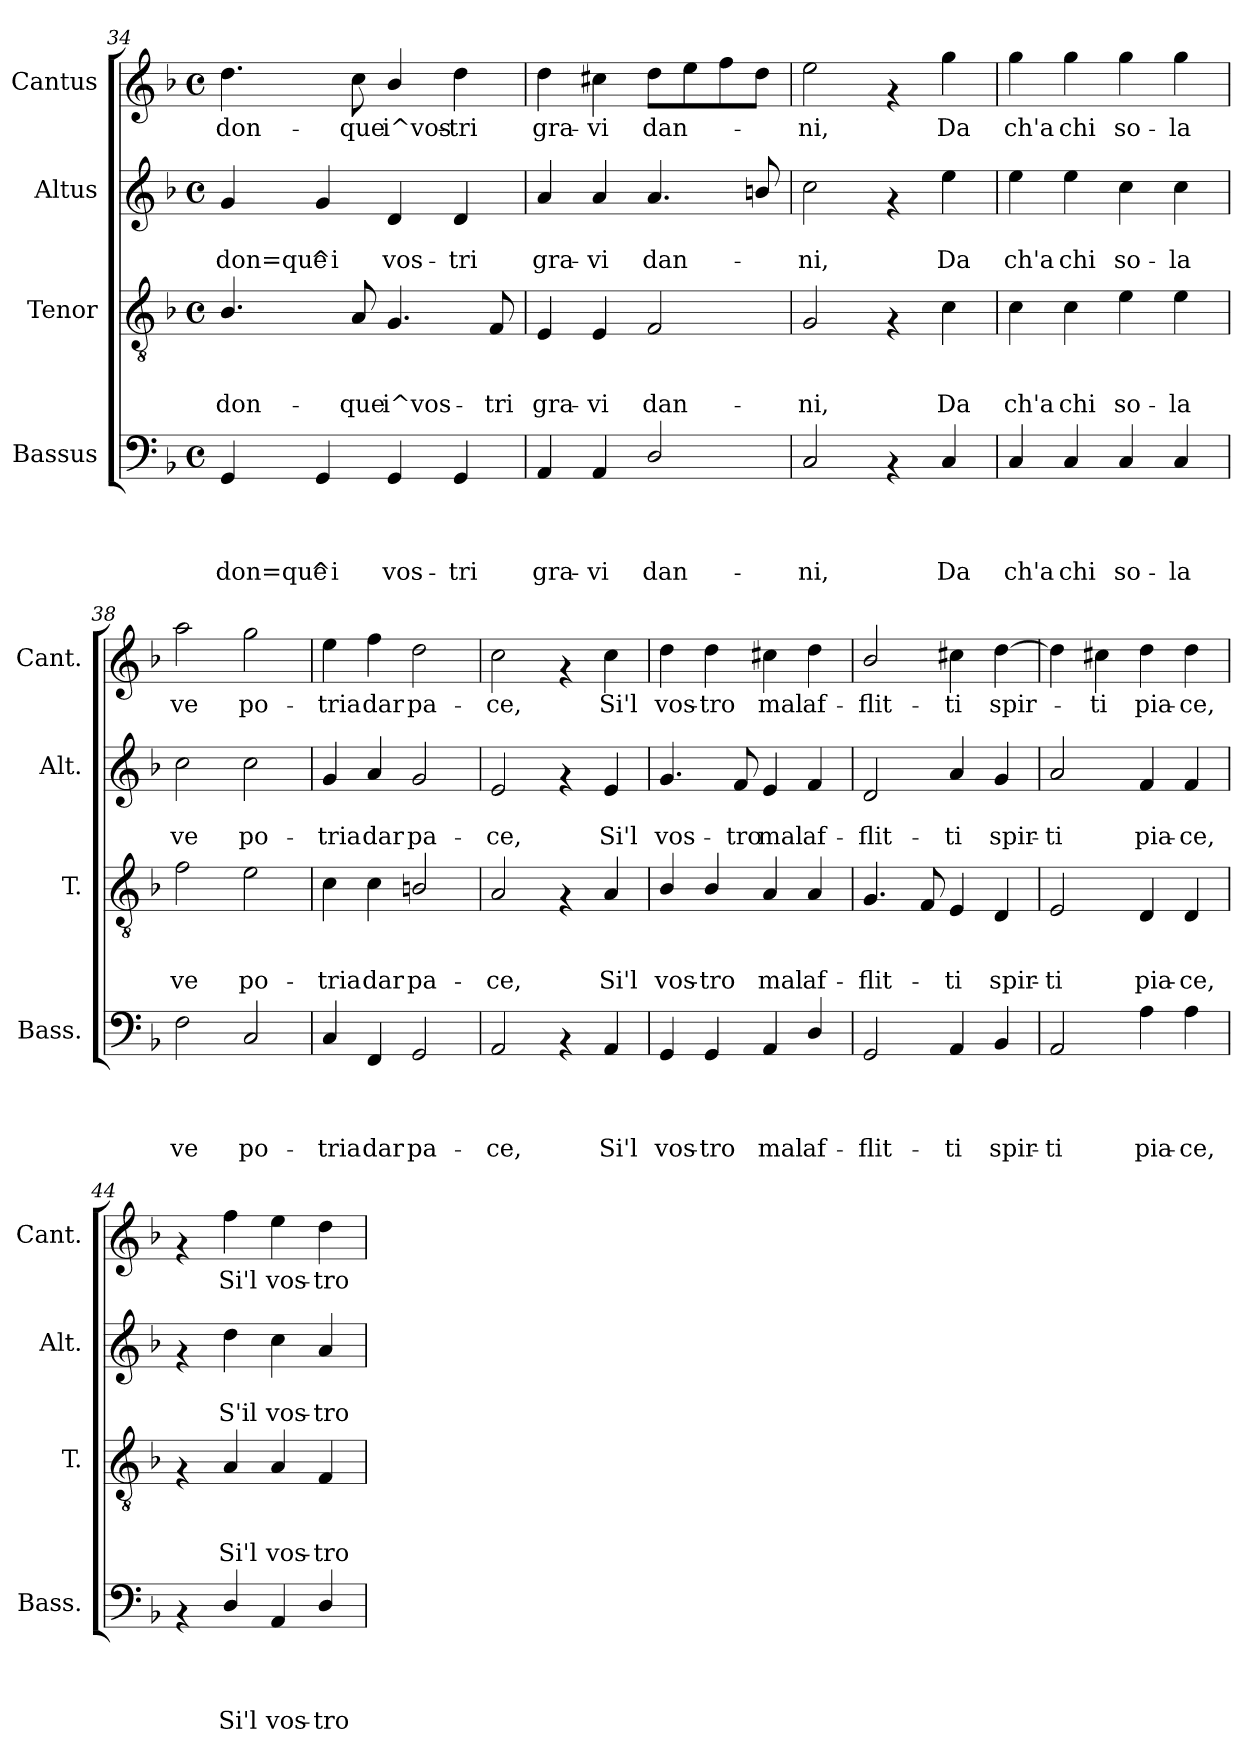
**kern	**text	**text	**text	**text	**kern	**text	**text	**text	**kern	**text	**text	**kern	**text
*part4	*part4	*part4	*part4	*part4	*part3	*part3	*part3	*part3	*part2	*part2	*part2	*part1	*part1
*staff4	*staff4	*staff4	*staff4	*staff4	*staff3	*staff3	*staff3	*staff3	*staff2	*staff2	*staff2	*staff1	*staff1
*I"Bassus	*	*	*	*	*I"Tenor	*	*	*	*I"Altus	*	*	*I"Cantus	*
*I'Bass.	*	*	*	*	*I'T.	*	*	*	*I'Alt.	*	*	*I'Cant.	*
*clefF4	*	*	*	*	*clefGv2	*	*	*	*clefG2	*	*	*clefG2	*
*k[b-]	*	*	*	*	*k[b-]	*	*	*	*k[b-]	*	*	*k[b-]	*
*F:	*	*	*	*	*F:	*	*	*	*F:	*	*	*F:	*
*M4/4	*	*	*	*	*M4/4	*	*	*	*M4/4	*	*	*M4/4	*
*met(c)	*	*	*	*	*met(c)	*	*	*	*met(c)	*	*	*met(c)	*
=34	=34	=34	=34	=34	=34	=34	=34	=34	=34	=34	=34	=34	=34
!	!	!	!	!LO:LY:b	!	!	!	!LO:LY:b	!	!	!LO:LY:b	!	!LO:LY:b
4GG/	.	.	.	don=que	4.B-/	.	.	don-	4g/	.	don=que	4.dd\	don-
!	!	!	!	!LO:LY:b	!	!	!	!	!	!	!LO:LY:b	!	!
4GG/	.	.	.	^i	.	.	.	.	4g/	.	^i	.	.
!	!	!	!	!	!	!	!	!LO:LY:b	!	!	!	!	!LO:LY:b
.	.	.	.	.	8A/	.	.	-que	.	.	.	8cc\	-que
!	!	!	!	!LO:LY:b	!	!	!	!LO:LY:b	!	!	!LO:LY:b	!	!LO:LY:b
4GG/	.	.	.	vos-	4.G/	.	.	i^vos-	4d/	.	vos-	4b-/	i^vos-
!	!	!	!	!LO:LY:b	!	!	!	!	!	!	!LO:LY:b	!	!LO:LY:b
4GG/	.	.	.	-tri	.	.	.	.	4d/	.	-tri	4dd\	-tri
!	!	!	!	!	!	!	!	!LO:LY:b	!	!	!	!	!
.	.	.	.	.	8F/	.	.	-tri	.	.	.	.	.
=35	=35	=35	=35	=35	=35	=35	=35	=35	=35	=35	=35	=35	=35
!	!	!	!	!LO:LY:b	!	!	!	!LO:LY:b	!	!	!LO:LY:b	!	!LO:LY:b
4AA/	.	.	.	gra-	4E/	.	.	gra-	4a/	.	gra-	4dd\	gra-
!	!	!	!	!LO:LY:b	!	!	!	!LO:LY:b	!	!	!LO:LY:b	!	!LO:LY:b
4AA/	.	.	.	-vi	4E/	.	.	-vi	4a/	.	-vi	4cc#X\	-vi
!	!	!	!	!LO:LY:b	!	!	!	!LO:LY:b	!	!	!LO:LY:b	!	!LO:LY:b
2D/	.	.	.	dan-	2F/	.	.	dan-	4.a/	.	dan-	8dd\L	dan-
.	.	.	.	.	.	.	.	.	.	.	.	8ee\	.
.	.	.	.	.	.	.	.	.	.	.	.	8ff\	.
.	.	.	.	.	.	.	.	.	8bn/	.	.	8dd\J	.
=36	=36	=36	=36	=36	=36	=36	=36	=36	=36	=36	=36	=36	=36
!	!	!	!	!LO:LY:b	!	!	!	!LO:LY:b	!	!	!LO:LY:b	!	!LO:LY:b
2C/	.	.	.	-ni,	2G/	.	.	-ni,	2cc\	.	-ni,	2ee\	-ni,
4rAA	.	.	.	.	4rF	.	.	.	4rf	.	.	4rf	.
!	!	!	!	!LO:LY:b	!	!	!	!LO:LY:b	!	!	!LO:LY:b	!	!LO:LY:b
4C/	.	.	.	Da	4c\	.	.	Da	4ee\	.	Da	4gg\	Da
=37	=37	=37	=37	=37	=37	=37	=37	=37	=37	=37	=37	=37	=37
!	!	!	!	!LO:LY:b	!	!	!	!LO:LY:b	!	!	!LO:LY:b	!	!LO:LY:b
4C/	.	.	.	ch'a	4c\	.	.	ch'a	4ee\	.	ch'a	4gg\	ch'a
!	!	!	!	!LO:LY:b	!	!	!	!LO:LY:b	!	!	!LO:LY:b	!	!LO:LY:b
4C/	.	.	.	chi	4c\	.	.	chi	4ee\	.	chi	4gg\	chi
!	!	!	!	!LO:LY:b	!	!	!	!LO:LY:b	!	!	!LO:LY:b	!	!LO:LY:b
4C/	.	.	.	so-	4e\	.	.	so-	4cc\	.	so-	4gg\	so-
!	!	!	!	!LO:LY:b	!	!	!	!LO:LY:b	!	!	!LO:LY:b	!	!LO:LY:b
4C/	.	.	.	-la	4e\	.	.	-la	4cc\	.	-la	4gg\	-la
=38	=38	=38	=38	=38	=38	=38	=38	=38	=38	=38	=38	=38	=38
!	!	!	!	!LO:LY:b	!	!	!	!LO:LY:b	!	!	!LO:LY:b	!	!LO:LY:b
2F\	.	.	.	ve	2f\	.	.	ve	2cc\	.	ve	2aa\	ve
!	!	!	!	!LO:LY:b	!	!	!	!LO:LY:b	!	!	!LO:LY:b	!	!LO:LY:b
2C/	.	.	.	po-	2e\	.	.	po-	2cc\	.	po-	2gg\	po-
!!LO:PB:g=z
=39	=39	=39	=39	=39	=39	=39	=39	=39	=39	=39	=39	=39	=39
!	!	!	!	!LO:LY:b	!	!	!	!LO:LY:b	!	!	!LO:LY:b	!	!LO:LY:b
4C/	.	.	.	-tria	4c\	.	.	-tria	4g/	.	-tria	4ee\	-tria
!	!	!	!	!LO:LY:b	!	!	!	!LO:LY:b	!	!	!LO:LY:b	!	!LO:LY:b
4FF/	.	.	.	dar	4c\	.	.	dar	4a/	.	dar	4ff\	dar
!	!	!	!	!LO:LY:b	!	!	!	!LO:LY:b	!	!	!LO:LY:b	!	!LO:LY:b
2GG/	.	.	.	pa-	2Bn/	.	.	pa-	2g/	.	pa-	2dd\	pa-
=40	=40	=40	=40	=40	=40	=40	=40	=40	=40	=40	=40	=40	=40
!	!	!	!	!LO:LY:b	!	!	!	!LO:LY:b	!	!	!LO:LY:b	!	!LO:LY:b
2AA/	.	.	.	-ce,	2A/	.	.	-ce,	2e/	.	-ce,	2cc\	-ce,
4rAA	.	.	.	.	4rF	.	.	.	4rf	.	.	4rf	.
!	!	!	!	!LO:LY:b	!	!	!	!LO:LY:b	!	!	!LO:LY:b	!	!LO:LY:b
4AA/	.	.	.	Si'l	4A/	.	.	Si'l	4e/	.	Si'l	4cc\	Si'l
=41	=41	=41	=41	=41	=41	=41	=41	=41	=41	=41	=41	=41	=41
!	!	!	!	!LO:LY:b	!	!	!	!LO:LY:b	!	!	!LO:LY:b	!	!LO:LY:b
4GG/	.	.	.	vos-	4B-/	.	.	vos-	4.g/	.	vos-	4dd\	vos-
!	!	!	!	!LO:LY:b	!	!	!	!LO:LY:b	!	!	!	!	!LO:LY:b
4GG/	.	.	.	-tro	4B-/	.	.	-tro	.	.	.	4dd\	-tro
!	!	!	!	!	!	!	!	!	!	!	!LO:LY:b	!	!
.	.	.	.	.	.	.	.	.	8f/	.	-tro	.	.
!	!	!	!	!LO:LY:b	!	!	!	!LO:LY:b	!	!	!LO:LY:b	!	!LO:LY:b
4AA/	.	.	.	mal	4A/	.	.	mal	4e/	.	mal	4cc#X\	mal
!	!	!	!	!LO:LY:b	!	!	!	!LO:LY:b	!	!	!LO:LY:b	!	!LO:LY:b
4D/	.	.	.	af-	4A/	.	.	af-	4f/	.	af-	4dd\	af-
=42	=42	=42	=42	=42	=42	=42	=42	=42	=42	=42	=42	=42	=42
!	!	!	!	!LO:LY:b	!	!	!	!LO:LY:b	!	!	!LO:LY:b	!	!LO:LY:b
2GG/	.	.	.	-flit-	4.G/	.	.	-flit-	2d/	.	-flit-	2b-/	-flit-
.	.	.	.	.	8F/	.	.	.	.	.	.	.	.
!	!	!	!	!LO:LY:b	!	!	!	!LO:LY:b	!	!	!LO:LY:b	!	!LO:LY:b
4AA/	.	.	.	-ti	4E/	.	.	-ti	4a/	.	-ti	4cc#X\	-ti
!	!	!	!	!LO:LY:b	!	!	!	!LO:LY:b	!	!	!LO:LY:b	!	!LO:LY:b
4BB-/	.	.	.	spir-	4D/	.	.	spir-	4g/	.	spir-	[>4dd\	spir-
=43	=43	=43	=43	=43	=43	=43	=43	=43	=43	=43	=43	=43	=43
!	!	!	!	!LO:LY:b	!	!	!	!LO:LY:b	!	!	!LO:LY:b	!	!
2AA/	.	.	.	-ti	2E/	.	.	-ti	2a/	.	-ti	4dd\]	.
!	!	!	!	!	!	!	!	!	!	!	!	!	!LO:LY:b
.	.	.	.	.	.	.	.	.	.	.	.	4cc#X\	-ti
!	!	!	!	!LO:LY:b	!	!	!	!LO:LY:b	!	!	!LO:LY:b	!	!LO:LY:b
4A\	.	.	.	pia-	4D/	.	.	pia-	4f/	.	pia-	4dd\	pia-
!	!	!	!	!LO:LY:b	!	!	!	!LO:LY:b	!	!	!LO:LY:b	!	!LO:LY:b
4A\	.	.	.	-ce,	4D/	.	.	-ce,	4f/	.	-ce,	4dd\	-ce,
!!LO:LB:g=z
=44	=44	=44	=44	=44	=44	=44	=44	=44	=44	=44	=44	=44	=44
4rAA	.	.	.	.	4rF	.	.	.	4rf	.	.	4rf	.
!	!	!	!	!LO:LY:b	!	!	!	!LO:LY:b	!	!	!LO:LY:b	!	!LO:LY:b
4D/	.	.	.	Si'l	4A/	.	.	Si'l	4dd\	.	S'il	4ff\	Si'l
!	!	!	!	!LO:LY:b	!	!	!	!LO:LY:b	!	!	!LO:LY:b	!	!LO:LY:b
4AA/	.	.	.	vos-	4A/	.	.	vos-	4cc\	.	vos-	4ee\	vos-
!	!	!	!	!LO:LY:b	!	!	!	!LO:LY:b	!	!	!LO:LY:b	!	!LO:LY:b
4D/	.	.	.	-tro	4F/	.	.	-tro	4a/	.	-tro	4dd\	-tro
=	=	=	=	=	=	=	=	=	=	=	=	=	=
*-	*-	*-	*-	*-	*-	*-	*-	*-	*-	*-	*-	*-	*-
